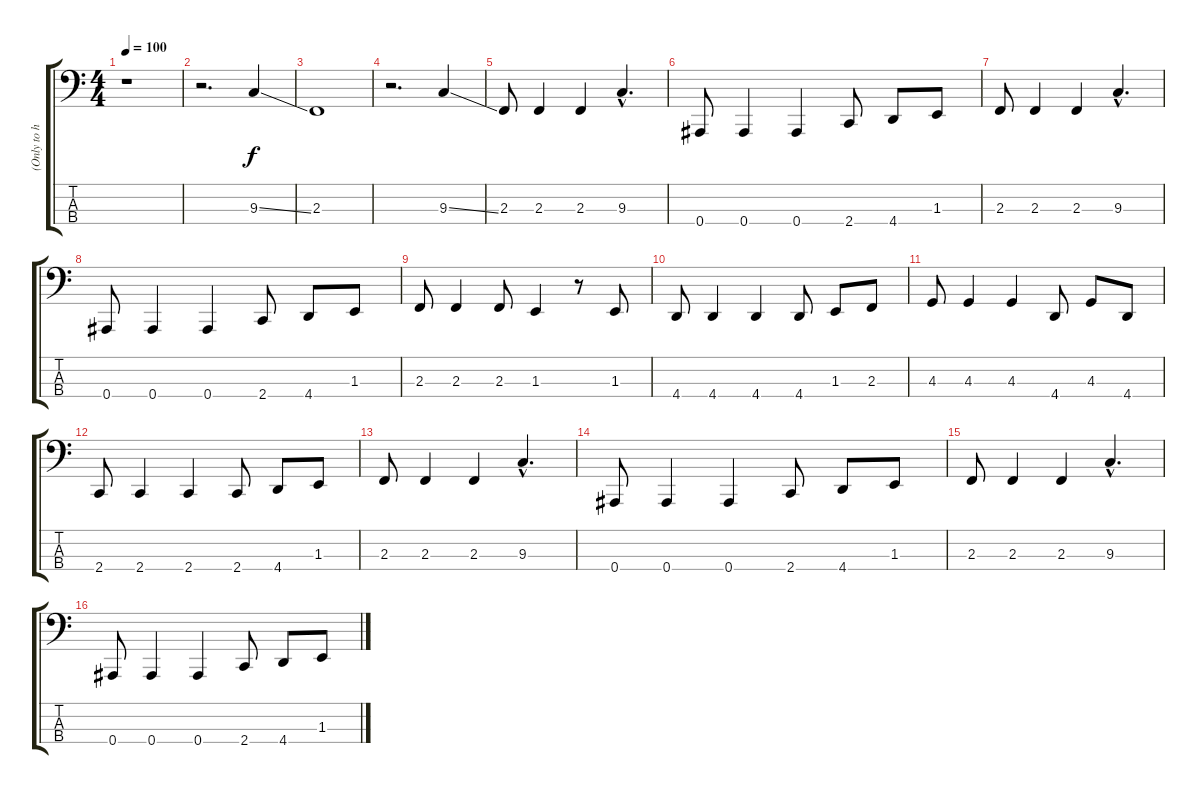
\track ("(Only to heard the bass)" "(Only to h") {instrument electricbasspick}
\staff {score tabs}
\tuning (G2 D2 Eb1 Bb0) {hide}
\ts (4 4)
\tempo 100
\clef f4
\ks c
r.1{dy f instrument electricbasspick} |
r.2{d} 9.3{ss}.4 |
2.3.1 |
r.2{d} 9.3{ss}.4 |
2.3.8 2.3.4 2.3.4 9.3{hac}.4{d} |
0.4.8 0.4.4 0.4.4 2.4.8 4.4.8 1.3.8 |
2.3.8 2.3.4 2.3.4 9.3{hac}.4{d} |
0.4.8 0.4.4 0.4.4 2.4.8 4.4.8 1.3.8 |
2.3.8 2.3.4 2.3.8 1.3.4 r.8 1.3.8 |
4.4.8 4.4.4 4.4.4 4.4.8 1.3.8 2.3.8 |
4.3.8 4.3.4 4.3.4 4.4.8 4.3.8 4.4.8 |
2.4.8 2.4.4 2.4.4 2.4.8 4.4.8 1.3.8 |
2.3.8 2.3.4 2.3.4 9.3{hac}.4{d} |
0.4.8 0.4.4 0.4.4 2.4.8 4.4.8 1.3.8 |
2.3.8 2.3.4 2.3.4 9.3{hac}.4{d} |
0.4.8 0.4.4 0.4.4 2.4.8 4.4.8 1.3.8
